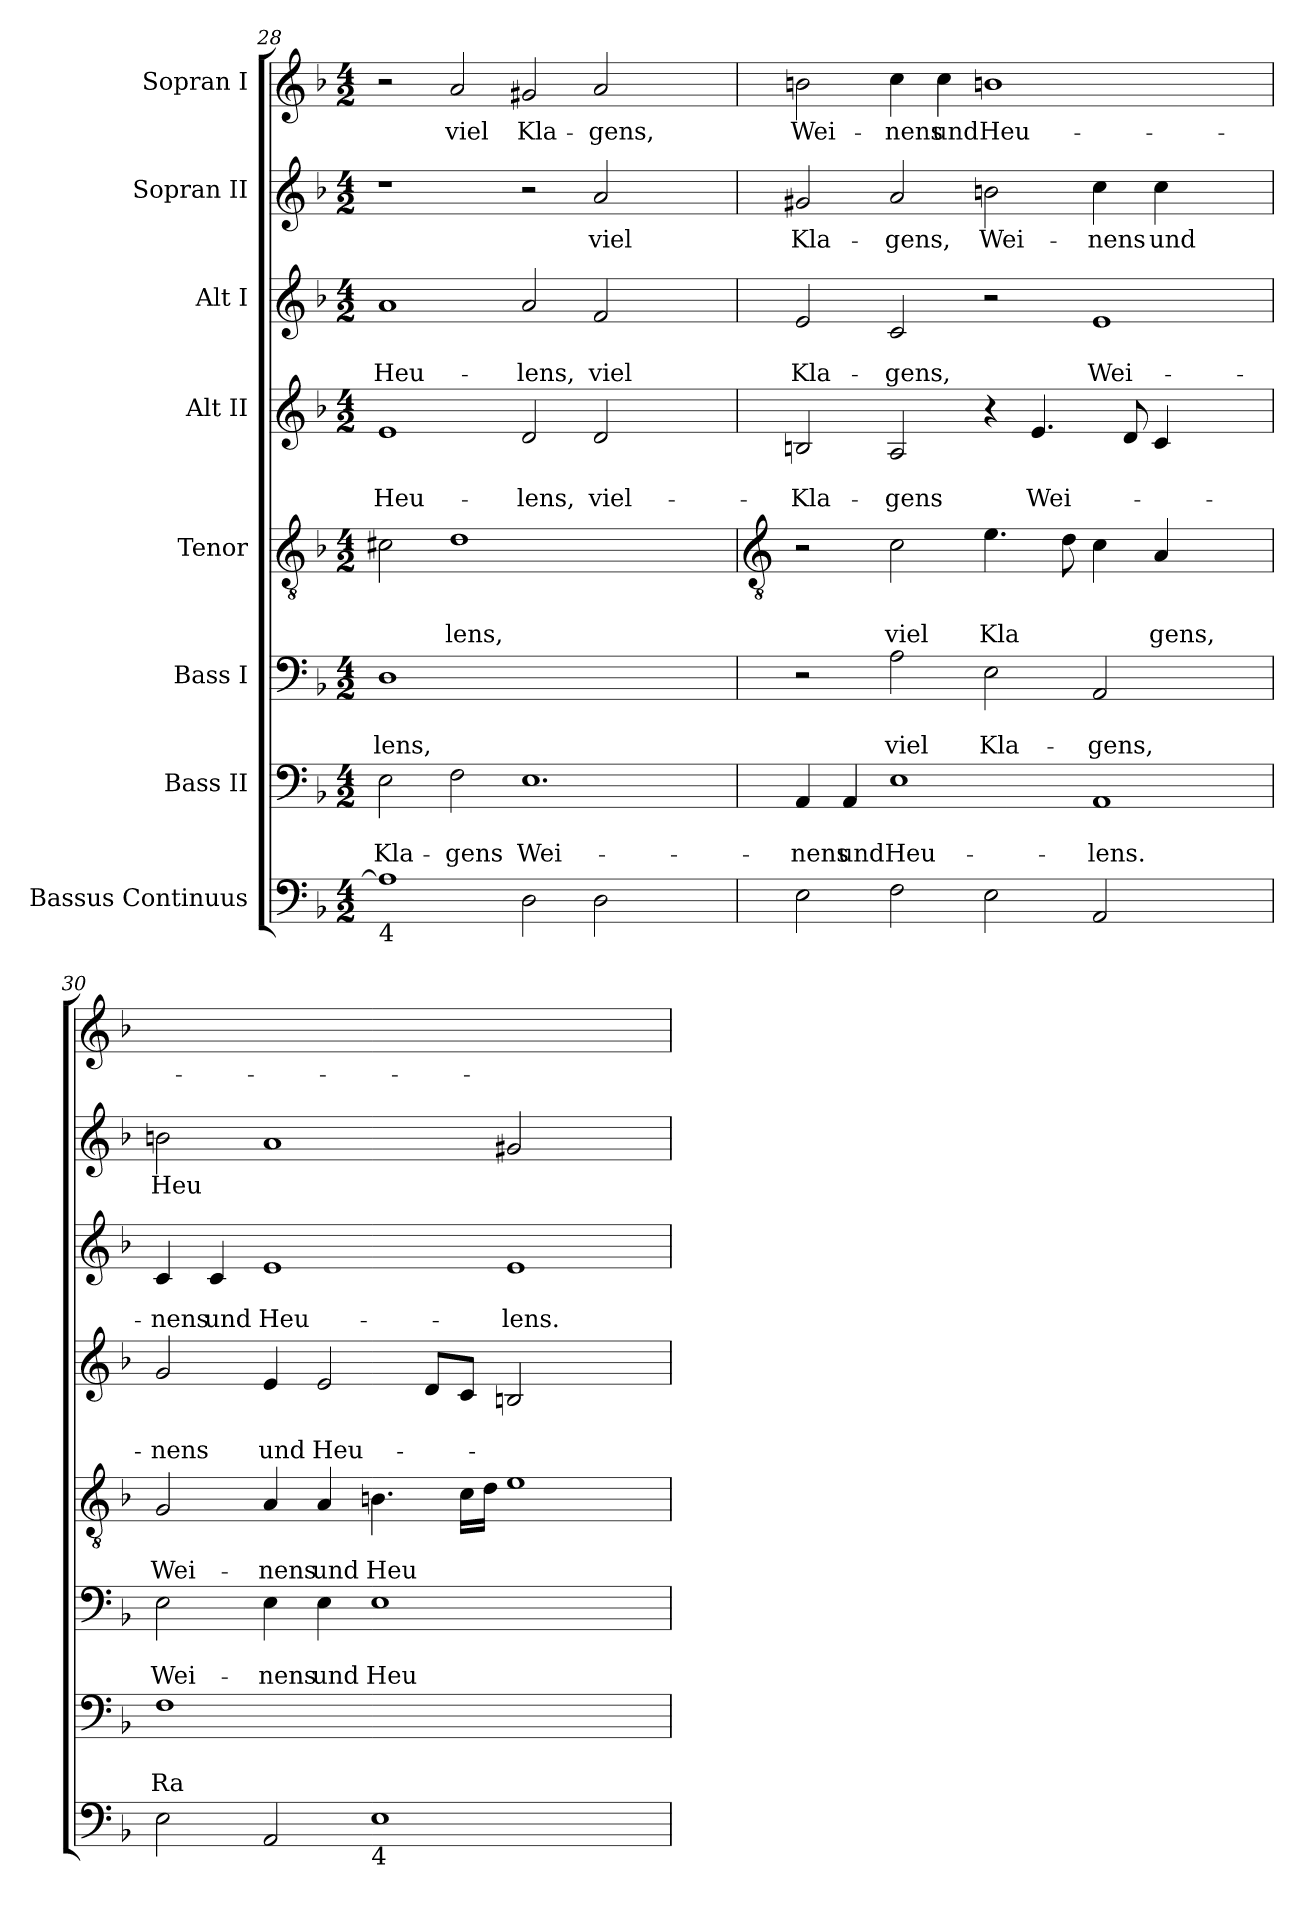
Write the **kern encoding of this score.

**kern	**kern	**text	**text	**kern	**text	**text	**kern	**text	**text	**kern	**text	**text	**kern	**text	**text	**kern	**text	**kern	**text
*part8	*part7	*part7	*part7	*part6	*part6	*part6	*part5	*part5	*part5	*part4	*part4	*part4	*part3	*part3	*part3	*part2	*part2	*part1	*part1
*staff8	*staff7	*staff7	*staff7	*staff6	*staff6	*staff6	*staff5	*staff5	*staff5	*staff4	*staff4	*staff4	*staff3	*staff3	*staff3	*staff2	*staff2	*staff1	*staff1
*I"Bassus Continuus	*I"Bass II	*	*	*I"Bass I	*	*	*I"Tenor	*	*	*I"Alt II	*	*	*I"Alt I	*	*	*I"Sopran II	*	*I"Sopran I	*
!!LO:LB:g=z
*clefF4	*clefF4	*	*	*clefF4	*	*	*clefGv2	*	*	*clefG2	*	*	*clefG2	*	*	*clefG2	*	*clefG2	*
*k[b-]	*k[b-]	*	*	*k[b-]	*	*	*k[b-]	*	*	*k[b-]	*	*	*k[b-]	*	*	*k[b-]	*	*k[b-]	*
*F:	*F:	*	*	*F:	*	*	*F:	*	*	*F:	*	*	*F:	*	*	*F:	*	*F:	*
*M4/2	*M4/2	*	*	*M4/2	*	*	*M4/2	*	*	*M4/2	*	*	*M4/2	*	*	*M4/2	*	*M4/2	*
=28	=28	=28	=28	=28	=28	=28	=28	=28	=28	=28	=28	=28	=28	=28	=28	=28	=28	=28	=28
!LO:TX:b:t=4	!	!	!	!	!	!	!	!	!	!	!	!	!	!	!	!	!	!	!
!	!	!	!LO:LY:b	!	!	!LO:LY:b	!	!	!	!	!	!LO:LY:b	!	!	!LO:LY:b	!	!	!	!
1A]	2E	.	Kla-	1D	.	-lens,	2c#X	.	.	1e	.	Heu-	1a	.	Heu-	1r	.	2r	.
!	!	!	!LO:LY:b	!	!	!	!	!	!LO:LY:b	!	!	!	!	!	!	!	!	!	!LO:LY:b
.	2F	.	-gens	.	.	.	1d	.	-lens,	.	.	.	.	.	.	.	.	2a	viel
!	!	!	!LO:LY:b	!	!	!	!	!	!	!	!	!LO:LY:b	!	!	!LO:LY:b	!	!	!	!LO:LY:b
2D	1.E	.	Wei-	1.ryy	.	.	.	.	.	2d	.	-lens,	2a	.	-lens,	2r	.	2g#X	Kla-
!	!	!	!	!	!	!	!	!	!	!	!	!LO:LY:b	!	!	!LO:LY:b	!	!LO:LY:b	!	!LO:LY:b
2D	.	.	.	.	.	.	1ryy	.	.	2d	.	viel-	2f	.	viel	2a	viel	2a	-gens,
2ryy	.	.	.	.	.	.	.	.	.	2ryy	.	.	2ryy	.	.	2ryy	.	2ryy	.
!!LO:LB:g=z
=29	=29	=29	=29	=29	=29	=29	=29	=29	=29	=29	=29	=29	=29	=29	=29	=29	=29	=29	=29
*	*	*	*	*	*	*	*clefGv2	*	*	*	*	*	*	*	*	*	*	*	*
!	!	!	!LO:LY:b	!	!	!	!	!	!	!	!	!LO:LY:b	!	!	!LO:LY:b	!	!LO:LY:b	!	!LO:LY:b
2E	4AA	.	-nens	2r	.	.	2r	.	.	2Bn	.	-Kla-	2e	.	Kla-	2g#X	Kla-	2bn	Wei-
!	!	!	!LO:LY:b	!	!	!	!	!	!	!	!	!	!	!	!	!	!	!	!
.	4AA	.	und	.	.	.	.	.	.	.	.	.	.	.	.	.	.	.	.
!	!	!	!LO:LY:b	!	!	!LO:LY:b	!	!	!LO:LY:b	!	!	!LO:LY:b	!	!	!LO:LY:b	!	!LO:LY:b	!	!LO:LY:b
2F	1E	.	Heu-	2A	.	viel	2c	.	viel	2A	.	-gens	2c	.	-gens,	2a	-gens,	4cc	-nens
!	!	!	!	!	!	!	!	!	!	!	!	!	!	!	!	!	!	!	!LO:LY:b
.	.	.	.	.	.	.	.	.	.	.	.	.	.	.	.	.	.	4cc	und
!	!	!	!	!	!	!LO:LY:b	!	!	!LO:LY:b	!	!	!	!	!	!	!	!LO:LY:b	!	!LO:LY:b
2E	.	.	.	2E	.	Kla-	4.e	.	Kla	4r	.	.	2r	.	.	2bn	Wei-	1bn	Heu-
!	!	!	!	!	!	!	!	!	!	!	!	!LO:LY:b	!	!	!	!	!	!	!
.	.	.	.	.	.	.	.	.	.	4.e	.	Wei-	.	.	.	.	.	.	.
.	.	.	.	.	.	.	8d	.	.	.	.	.	.	.	.	.	.	.	.
!	!	!	!LO:LY:b	!	!	!LO:LY:b	!	!	!	!	!	!	!	!	!LO:LY:b	!	!LO:LY:b	!	!
2AA	1AA	.	-lens.	2AA	.	-gens,	4c	.	.	.	.	.	1e	.	Wei-	4cc	-nens	.	.
.	.	.	.	.	.	.	.	.	.	8d	.	.	.	.	.	.	.	.	.
!	!	!	!	!	!	!	!	!	!LO:LY:b	!	!	!	!	!	!	!	!LO:LY:b	!	!
.	.	.	.	.	.	.	4A	.	gens,	4c	.	.	.	.	.	4cc	und	.	.
2ryy	.	.	.	2ryy	.	.	2ryy	.	.	2ryy	.	.	.	.	.	2ryy	.	2ryy	.
=30	=30	=30	=30	=30	=30	=30	=30	=30	=30	=30	=30	=30	=30	=30	=30	=30	=30	=30	=30
!	!	!	!LO:LY:b	!	!	!LO:LY:b	!	!	!LO:LY:b	!	!	!LO:LY:b	!	!	!LO:LY:b	!	!LO:LY:b	!	!LO:LY:b
2E	1F	.	Ra-	2E	.	Wei-	2G	.	Wei-	2g	.	-nens	4c	.	-nens	2bn	Heu	[1.ayy	-lens.
!	!	!	!	!	!	!	!	!	!	!	!	!	!	!	!LO:LY:b	!	!	!	!
.	.	.	.	.	.	.	.	.	.	.	.	.	4c	.	und	.	.	.	.
!	!	!	!	!	!	!LO:LY:b	!	!	!LO:LY:b	!	!	!LO:LY:b	!	!	!LO:LY:b	!	!	!	!
2AA	.	.	.	4E	.	-nens	4A	.	-nens	4e	.	und	1e	.	Heu-	1a	.	.	.
!	!	!	!	!	!	!LO:LY:b	!	!	!LO:LY:b	!	!	!LO:LY:b	!	!	!	!	!	!	!
.	.	.	.	4E	.	und	4A	.	und	2e	.	Heu-	.	.	.	.	.	.	.
!LO:TX:b:t=4	!	!	!	!	!	!	!	!	!	!	!	!	!	!	!	!	!	!	!
!	!	!	!	!	!	!LO:LY:b	!	!	!LO:LY:b	!	!	!	!	!	!	!	!	!	!
1E	1.ryy	.	.	1E	.	Heu-	4.Bn	.	Heu	.	.	.	.	.	.	.	.	.	.
.	.	.	.	.	.	.	.	.	.	8dL	.	.	.	.	.	.	.	.	.
.	.	.	.	.	.	.	16cLL	.	.	8cJ	.	.	.	.	.	.	.	.	.
.	.	.	.	.	.	.	16dJJ	.	.	.	.	.	.	.	.	.	.	.	.
!	!	!	!	!	!	!	!	!	!	!	!	!	!	!	!LO:LY:b	!	!	!	!
.	.	.	.	.	.	.	1e	.	.	2Bn	.	.	1e	.	-lens.	2g#X	.	2ayy]	.
2ryy	.	.	.	2ryy	.	.	.	.	.	2ryy	.	.	.	.	.	2ryy	.	2ryy	.
=	=	=	=	=	=	=	=	=	=	=	=	=	=	=	=	=	=	=	=
*-	*-	*-	*-	*-	*-	*-	*-	*-	*-	*-	*-	*-	*-	*-	*-	*-	*-	*-	*-
